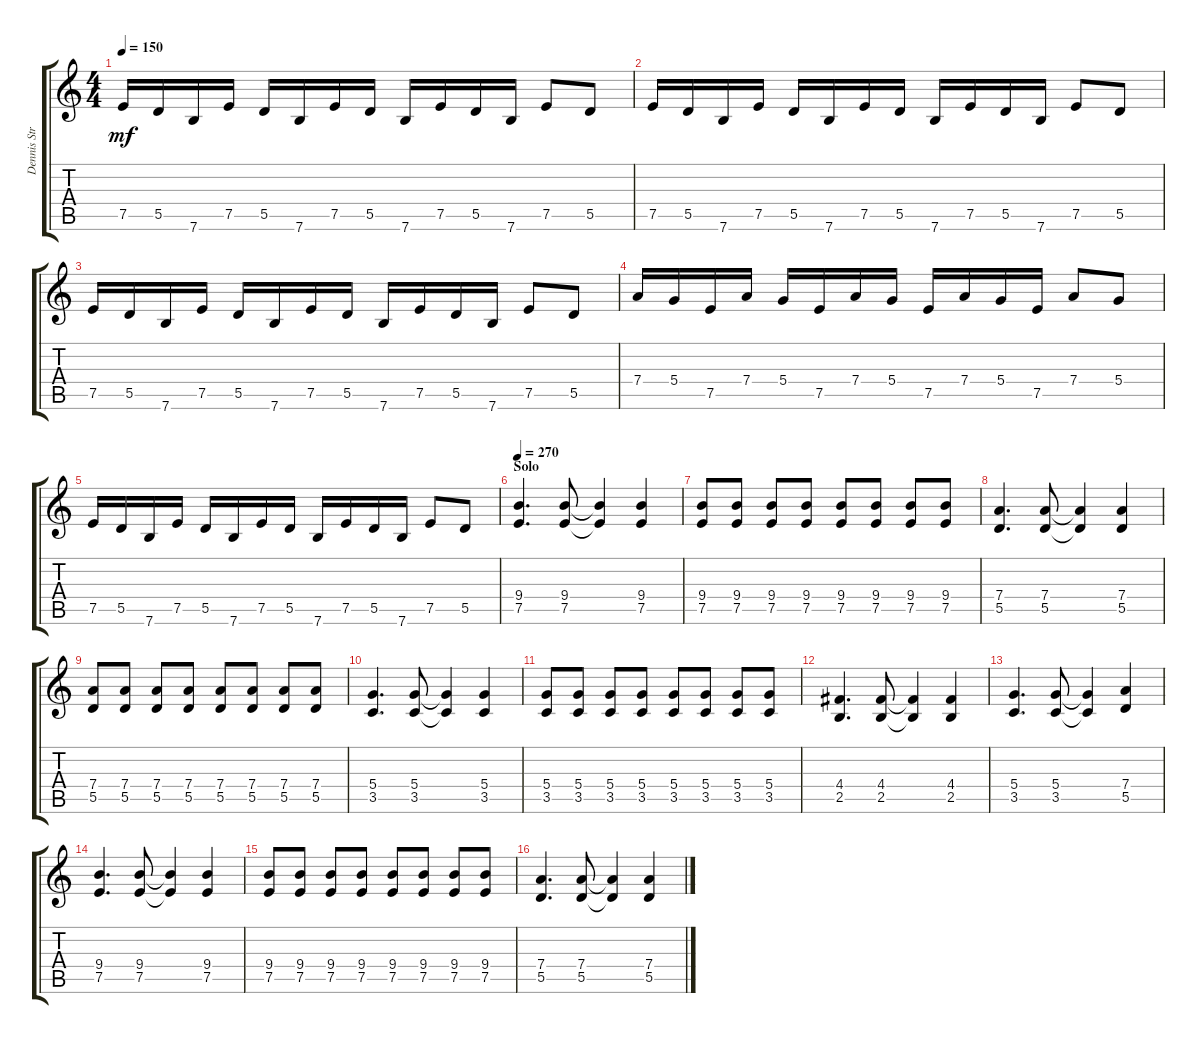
\track ("Dennis Stratton" "Dennis Str") {instrument overdrivenguitar}
\staff {score tabs}
\tuning (E4 B3 G3 D3 A2 E2) {hide}
\ts (4 4)
\tempo 150
\clef g2
\ks c
7.5.16{dy mf} 5.5.16 7.6.16 7.5.16 5.5.16 7.6.16 7.5.16 5.5.16 7.6.16 7.5.16 5.5.16 7.6.16 7.5.8 5.5.8 |
7.5.16 5.5.16 7.6.16 7.5.16 5.5.16 7.6.16 7.5.16 5.5.16 7.6.16 7.5.16 5.5.16 7.6.16 7.5.8 5.5.8 |
7.5.16 5.5.16 7.6.16 7.5.16 5.5.16 7.6.16 7.5.16 5.5.16 7.6.16 7.5.16 5.5.16 7.6.16 7.5.8 5.5.8 |
7.4.16 5.4.16 7.5.16 7.4.16 5.4.16 7.5.16 7.4.16 5.4.16 7.5.16 7.4.16 5.4.16 7.5.16 7.4.8 5.4.8 |
7.5.16 5.5.16 7.6.16 7.5.16 5.5.16 7.6.16 7.5.16 5.5.16 7.6.16 7.5.16 5.5.16 7.6.16 7.5.8 5.5.8 |
\section ("" "Solo")
\tempo 270
(9.4 7.5).4{d} (9.4 7.5).8 (9.4{t} 7.5{t}).4 (9.4 7.5).4 |
(9.4 7.5).8 (9.4 7.5).8 (9.4 7.5).8 (9.4 7.5).8 (9.4 7.5).8 (9.4 7.5).8 (9.4 7.5).8 (9.4 7.5).8 |
(7.4 5.5).4{d} (7.4 5.5).8 (7.4{t} 5.5{t}).4 (7.4 5.5).4 |
(7.4 5.5).8 (7.4 5.5).8 (7.4 5.5).8 (7.4 5.5).8 (7.4 5.5).8 (7.4 5.5).8 (7.4 5.5).8 (7.4 5.5).8 |
(5.4 3.5).4{d} (5.4 3.5).8 (5.4{t} 3.5{t}).4 (5.4 3.5).4 |
(5.4 3.5).8 (5.4 3.5).8 (5.4 3.5).8 (5.4 3.5).8 (5.4 3.5).8 (5.4 3.5).8 (5.4 3.5).8 (5.4 3.5).8 |
(4.4 2.5).4{d} (4.4 2.5).8 (4.4{t} 2.5{t}).4 (4.4 2.5).4 |
(5.4 3.5).4{d} (5.4 3.5).8 (5.4{t} 3.5{t}).4 (7.4 5.5).4 |
(9.4 7.5).4{d} (9.4 7.5).8 (9.4{t} 7.5{t}).4 (9.4 7.5).4 |
(9.4 7.5).8 (9.4 7.5).8 (9.4 7.5).8 (9.4 7.5).8 (9.4 7.5).8 (9.4 7.5).8 (9.4 7.5).8 (9.4 7.5).8 |
(7.4 5.5).4{d} (7.4 5.5).8 (7.4{t} 5.5{t}).4 (7.4 5.5).4
